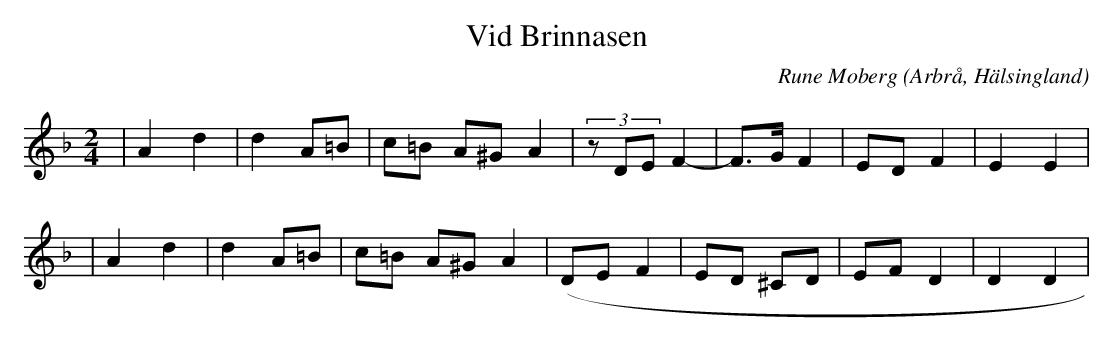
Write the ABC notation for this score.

X:1
T:Vid Brinnasen
C: Rune Moberg
O:Arbrå, Hälsingland
M:2/4
L:1/8
K:Dm
| A2 d2|d2 A=B|c=B A^G A2|(3zDE F2|-F>G F2|ED F2|E2 E2|
| A2 d2|d2 A=B|c=B A^G A2|(DE F2|ED ^CD|EF D2|D2 D2|
